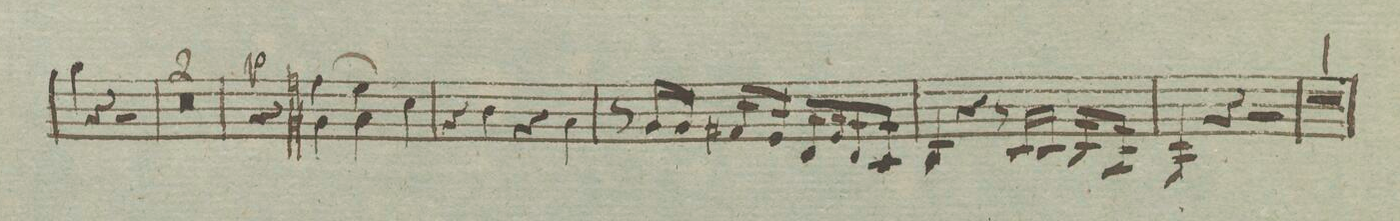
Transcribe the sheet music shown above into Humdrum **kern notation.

**kern	**dynam
*I"Violino. 2do	*
*clefG2	*
*k[]	*
*met(c|)	*
*M2/2	*
4gg\	.
4r	.
2r	.
=54	=54
0r	.
=55	=55
=56	=56
*^	*
4r	4ryy	p
(4g#X\	4ffn\	.
4a\)	4ee\	.
4cc/	4ryy	.
*v	*v	*
=57	=57
4r	.
4b\	.
4r	.
4a\	.
=58	=58
8r	.
16g/LL	.
16g/JJ	.
*tremolo	*
16f#X/LL	.
16f#/	.
16e/	.
16e/JJ	.
16d/LL	.
16d/	.
16e/	.
16e/	.
16d/	.
16d/	.
16c/	.
16c/JJ	.
=59	=59
4d/	.
4r	.
8r	.
16c/LL	.
16c/JJ	.
16B/LL	.
16B/	.
16A/	.
16A/JJ	.
=60	=60
4G/	.
4r	.
2r	.
=61	=61
1r	.
=62	=62
*-	*-
